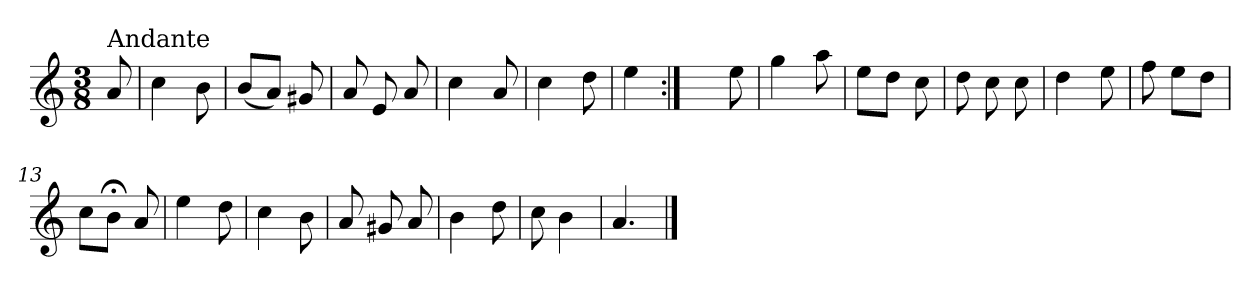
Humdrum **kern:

**kern
*part1
*staff1
*clefG2
*k[]
*C:
*M3/8
=
!LO:TX:a:t=Andante
8a/
=1
4cc\
8b\
=2
(<8b/L
8a/J)
8g#X/
=3
8a/
8e/
8a/
=4
4cc\
8a/
=5
4cc\
8dd\
=6
4ee\
=7:|!
4ryy
8ee\
=8
4gg\
8aa\
=9
8ee\L
8dd\J
8cc\
=10
8dd\
8cc\
8cc\
=11
4dd\
8ee\
!!LO:LB:g=z
=12
8ff\
8ee\L
8dd\J
=13
8cc\L
8b;<\J
8a/
=14
4ee\
8dd\
=15
4cc\
8b\
=16
8a/
8g#X/
8a/
=17
4b\
8dd\
=18
8cc\
4b\
=19
4.a/
==
*-
